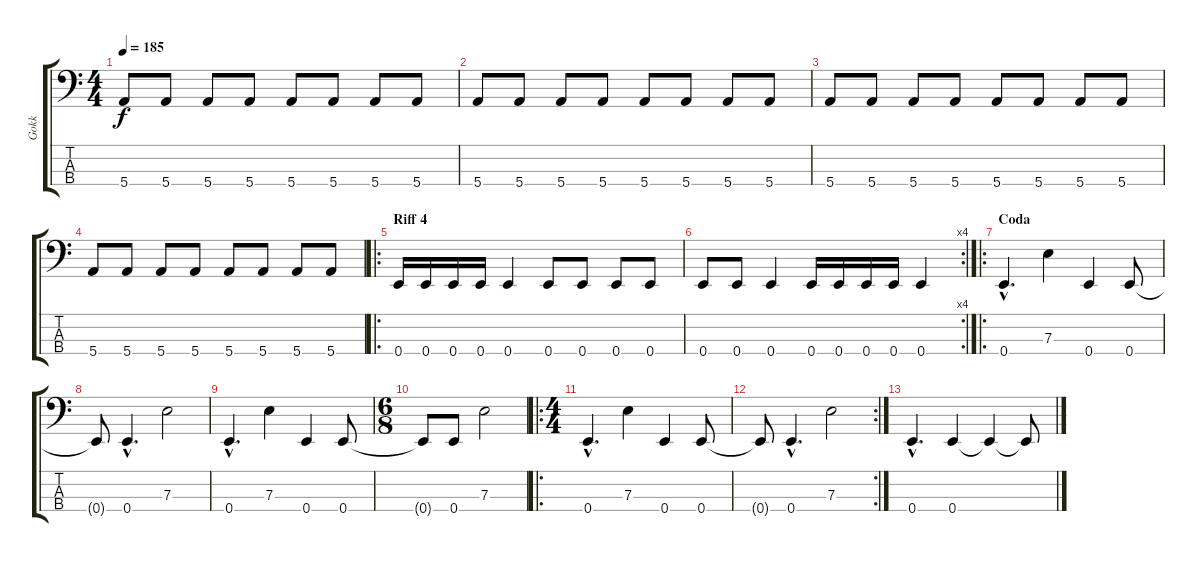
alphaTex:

\track ("Gokk" "Gokk") {instrument electricbasspick}
\staff {score tabs}
\tuning (G2 D2 A1 E1) {hide}
\ts (4 4)
\tempo 185
\clef f4
\ks c
5.4.8{dy f} 5.4.8 5.4.8 5.4.8 5.4.8 5.4.8 5.4.8 5.4.8 |
5.4.8 5.4.8 5.4.8 5.4.8 5.4.8 5.4.8 5.4.8 5.4.8 |
5.4.8 5.4.8 5.4.8 5.4.8 5.4.8 5.4.8 5.4.8 5.4.8 |
5.4.8 5.4.8 5.4.8 5.4.8 5.4.8 5.4.8 5.4.8 5.4.8 |
\ro
\section ("" "Riff 4")
0.4.16 0.4.16 0.4.16 0.4.16 0.4.4 0.4.8 0.4.8 0.4.8 0.4.8 |
\rc 4
0.4.8 0.4.8 0.4.4 0.4.16 0.4.16 0.4.16 0.4.16 0.4.4 |
\ro
\section ("" "Coda")
0.4{hac}.4{d} 7.3.4 0.4.4 0.4.8 |
0.4{t}.8 0.4{hac}.4{d} 7.3.2 |
0.4{hac}.4{d} 7.3.4 0.4.4 0.4.8 |
\ts (6 8)
0.4{t}.8 0.4.8 7.3.2 |
\ro
\ts (4 4)
0.4{hac}.4{d} 7.3.4 0.4.4 0.4.8 |
\rc 2
0.4{t}.8 0.4{hac}.4{d} 7.3.2 |
0.4{hac}.4{d} 0.4.4 0.4{t}.4 0.4{t}.8
